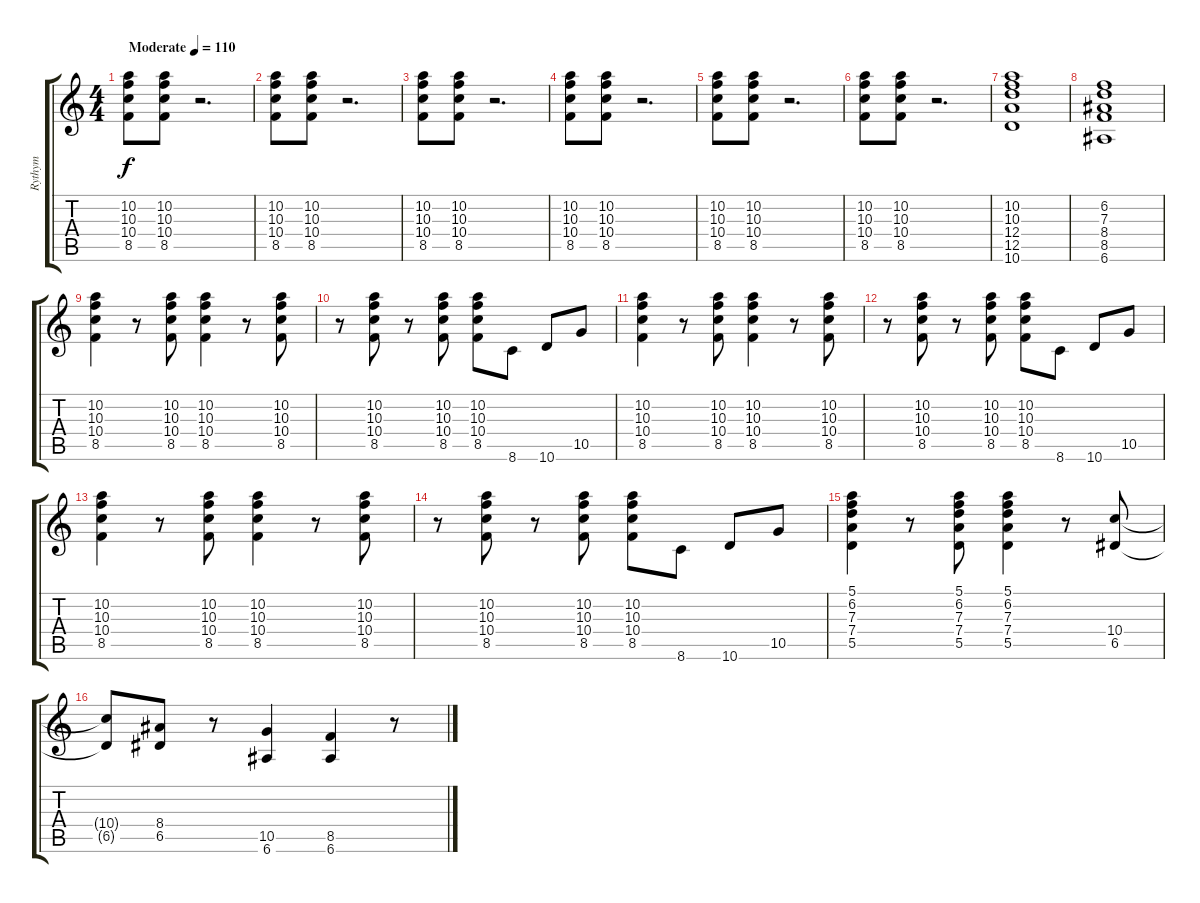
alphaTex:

\track ("Rythym" "Rythym") {instrument distortionguitar}
\staff {score tabs}
\tuning (E4 B3 G3 D3 A2 E2) {hide}
\ts (4 4)
\tempo (110 "Moderate")
\clef g2
\ks c
(10.2 10.3 10.4 8.5).8{dy f instrument distortionguitar} (10.2 10.3 10.4 8.5).8 r.2{d} |
(10.2 10.3 10.4 8.5).8 (10.2 10.3 10.4 8.5).8 r.2{d} |
(10.2 10.3 10.4 8.5).8 (10.2 10.3 10.4 8.5).8 r.2{d} |
(10.2 10.3 10.4 8.5).8 (10.2 10.3 10.4 8.5).8 r.2{d} |
(10.2 10.3 10.4 8.5).8 (10.2 10.3 10.4 8.5).8 r.2{d} |
(10.2 10.3 10.4 8.5).8 (10.2 10.3 10.4 8.5).8 r.2{d} |
(10.2 10.3 12.4 12.5 10.6).1 |
(6.2 7.3 8.4 8.5 6.6).1 |
(10.2 10.3 10.4 8.5).4 r.8 (10.2 10.3 10.4 8.5).8 (10.2 10.3 10.4 8.5).4 r.8 (10.2 10.3 10.4 8.5).8 |
r.8 (10.2 10.3 10.4 8.5).8 r.8 (10.2 10.3 10.4 8.5).8 (10.2 10.3 10.4 8.5).8 8.6.8 10.6.8 10.5.8 |
(10.2 10.3 10.4 8.5).4 r.8 (10.2 10.3 10.4 8.5).8 (10.2 10.3 10.4 8.5).4 r.8 (10.2 10.3 10.4 8.5).8 |
r.8 (10.2 10.3 10.4 8.5).8 r.8 (10.2 10.3 10.4 8.5).8 (10.2 10.3 10.4 8.5).8 8.6.8 10.6.8 10.5.8 |
(10.2 10.3 10.4 8.5).4 r.8 (10.2 10.3 10.4 8.5).8 (10.2 10.3 10.4 8.5).4 r.8 (10.2 10.3 10.4 8.5).8 |
r.8 (10.2 10.3 10.4 8.5).8 r.8 (10.2 10.3 10.4 8.5).8 (10.2 10.3 10.4 8.5).8 8.6.8 10.6.8 10.5.8 |
(5.1 6.2 7.3 7.4 5.5).4 r.8 (5.1 6.2 7.3 7.4 5.5).8 (5.1 6.2 7.3 7.4 5.5).4 r.8 (10.4 6.5).8 |
(10.4{t} 6.5{t}).8 (8.4 6.5).8 r.8 (10.5 6.6).4 (8.5 6.6).4 r.8
